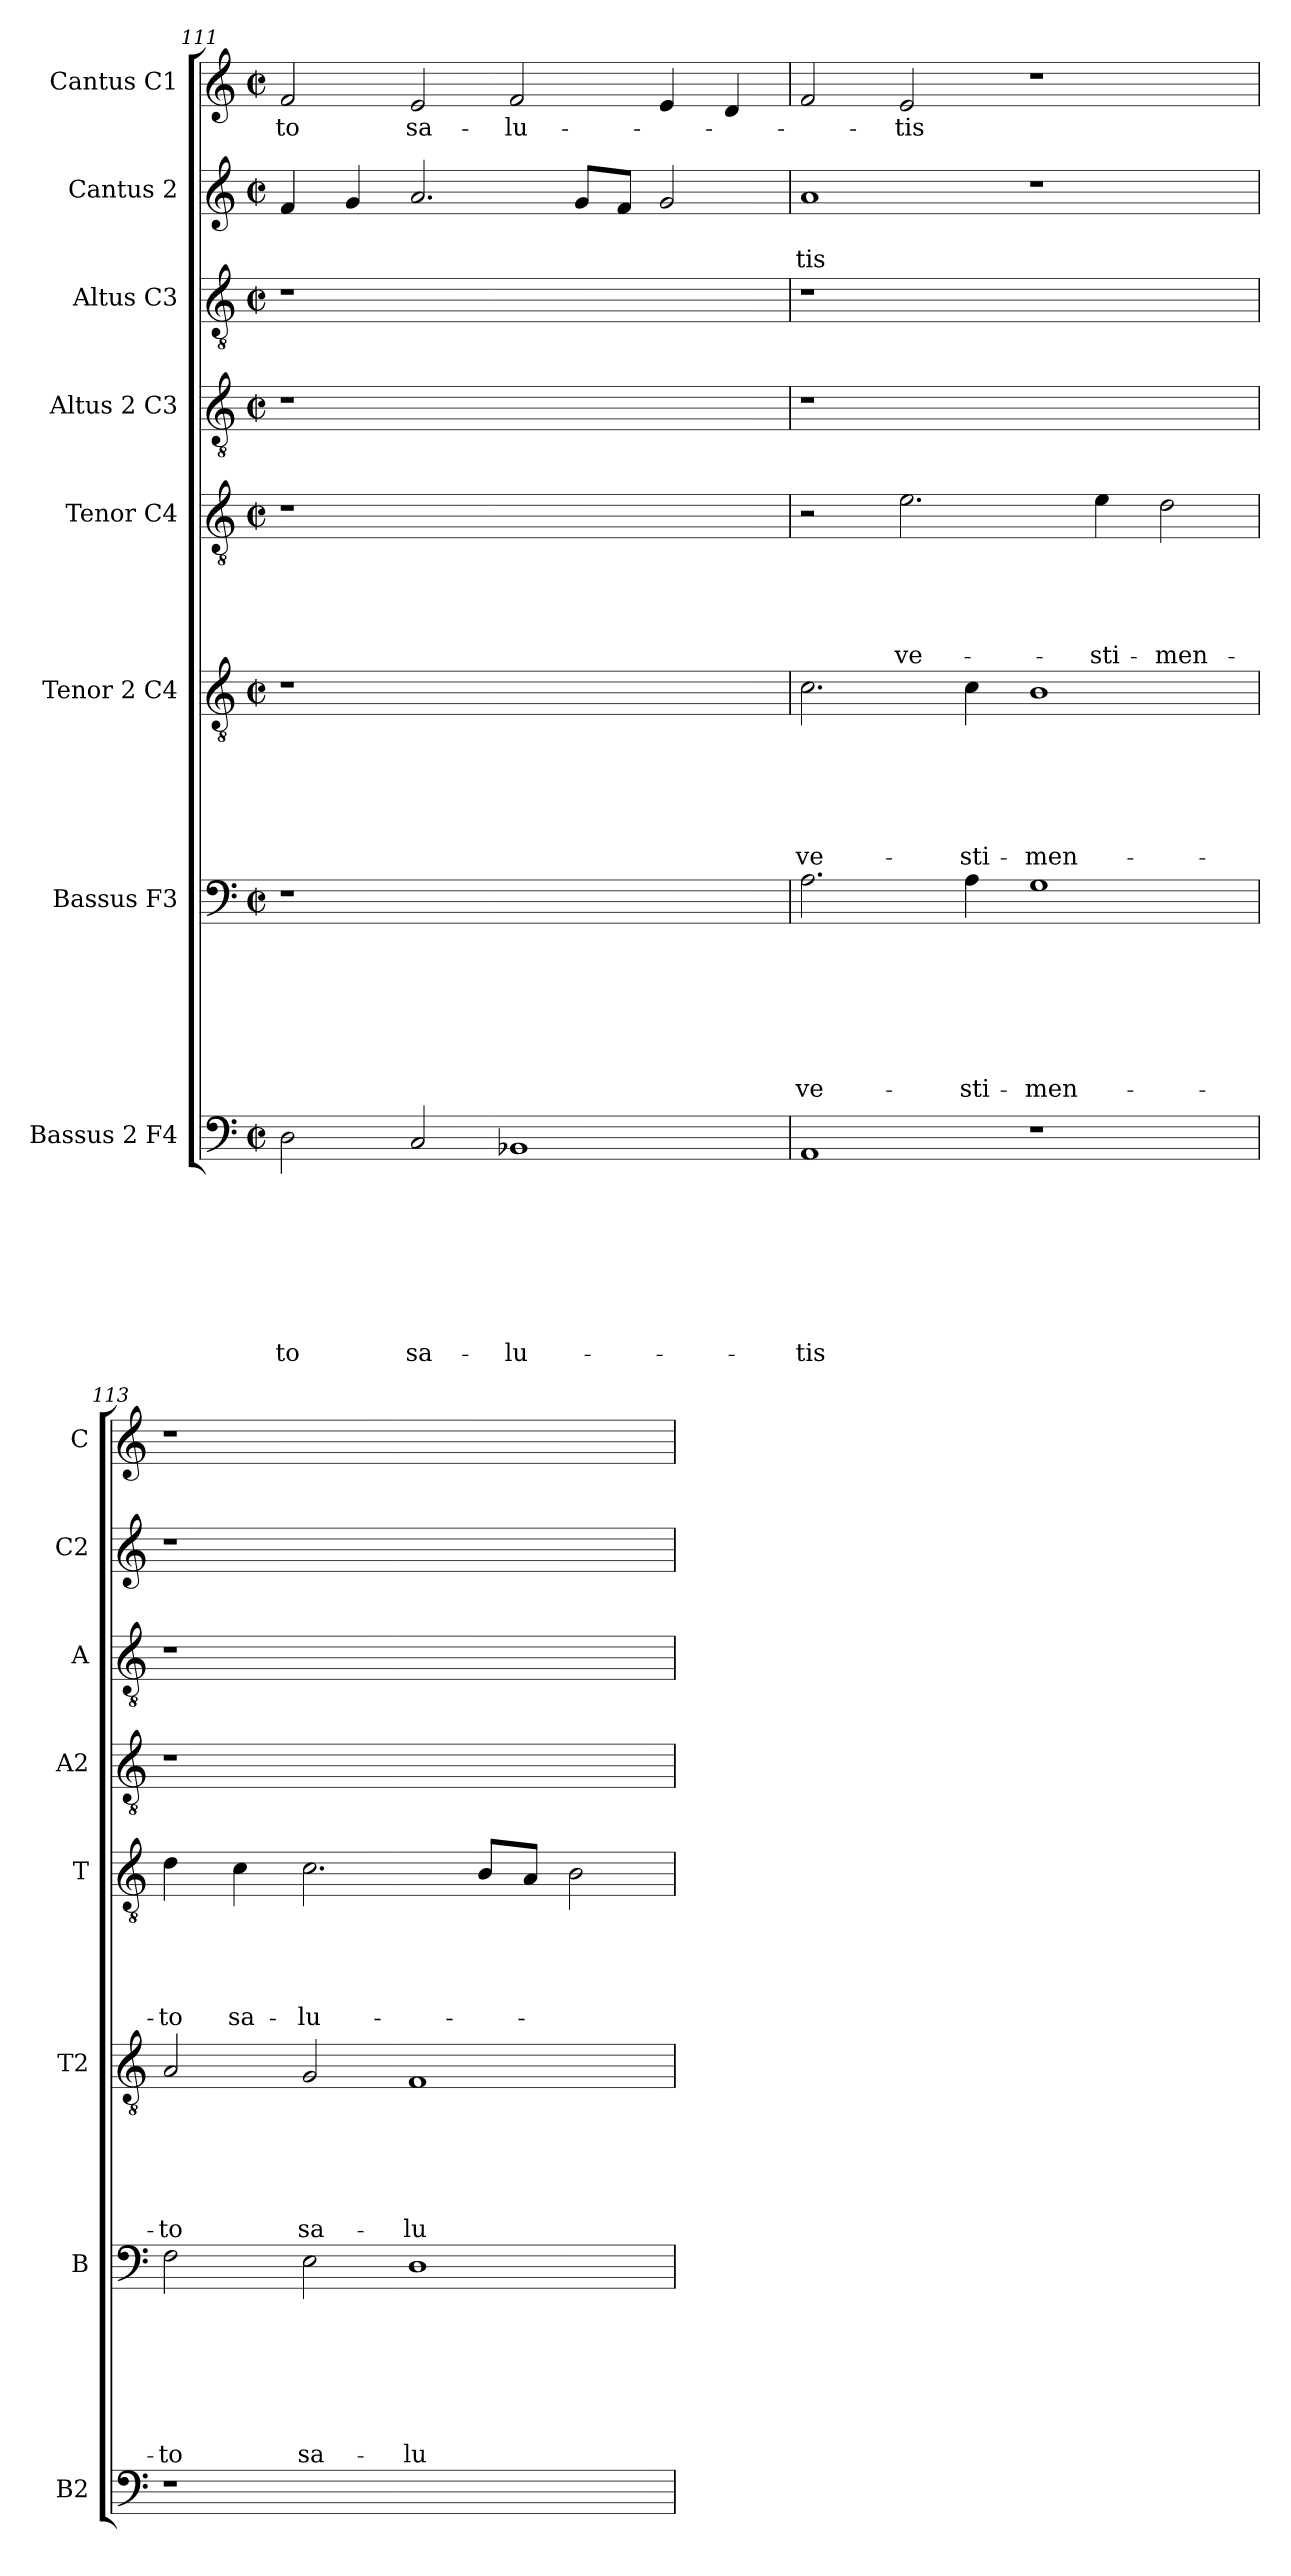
**kern	**text	**text	**text	**text	**text	**text	**text	**text	**kern	**text	**text	**text	**text	**text	**text	**text	**kern	**text	**text	**text	**text	**text	**text	**kern	**text	**text	**text	**text	**text	**kern	**kern	**kern	**text	**text	**kern	**text
*part8	*part8	*part8	*part8	*part8	*part8	*part8	*part8	*part8	*part7	*part7	*part7	*part7	*part7	*part7	*part7	*part7	*part6	*part6	*part6	*part6	*part6	*part6	*part6	*part5	*part5	*part5	*part5	*part5	*part5	*part4	*part3	*part2	*part2	*part2	*part1	*part1
*staff8	*staff8	*staff8	*staff8	*staff8	*staff8	*staff8	*staff8	*staff8	*staff7	*staff7	*staff7	*staff7	*staff7	*staff7	*staff7	*staff7	*staff6	*staff6	*staff6	*staff6	*staff6	*staff6	*staff6	*staff5	*staff5	*staff5	*staff5	*staff5	*staff5	*staff4	*staff3	*staff2	*staff2	*staff2	*staff1	*staff1
*I"Bassus 2 F4	*	*	*	*	*	*	*	*	*I"Bassus F3	*	*	*	*	*	*	*	*I"Tenor 2 C4	*	*	*	*	*	*	*I"Tenor C4	*	*	*	*	*	*I"Altus 2 C3	*I"Altus C3	*I"Cantus 2	*	*	*I"Cantus C1	*
*I'B2	*	*	*	*	*	*	*	*	*I'B	*	*	*	*	*	*	*	*I'T2	*	*	*	*	*	*	*I'T	*	*	*	*	*	*I'A2	*I'A	*I'C2	*	*	*I'C	*
!!LO:PB:g=z
*clefF4	*	*	*	*	*	*	*	*	*clefF4	*	*	*	*	*	*	*	*clefGv2	*	*	*	*	*	*	*clefGv2	*	*	*	*	*	*clefGv2	*clefGv2	*clefG2	*	*	*clefG2	*
*k[]	*	*	*	*	*	*	*	*	*k[]	*	*	*	*	*	*	*	*k[]	*	*	*	*	*	*	*k[]	*	*	*	*	*	*k[]	*k[]	*k[]	*	*	*k[]	*
*C:	*	*	*	*	*	*	*	*	*C:	*	*	*	*	*	*	*	*C:	*	*	*	*	*	*	*C:	*	*	*	*	*	*C:	*C:	*C:	*	*	*C:	*
*M2/2	*	*	*	*	*	*	*	*	*M2/2	*	*	*	*	*	*	*	*M2/2	*	*	*	*	*	*	*M2/2	*	*	*	*	*	*M2/2	*M2/2	*M2/2	*	*	*M2/2	*
*met(c|)	*	*	*	*	*	*	*	*	*met(c|)	*	*	*	*	*	*	*	*met(c|)	*	*	*	*	*	*	*met(c|)	*	*	*	*	*	*met(c|)	*met(c|)	*met(c|)	*	*	*met(c|)	*
=111	=111	=111	=111	=111	=111	=111	=111	=111	=111	=111	=111	=111	=111	=111	=111	=111	=111	=111	=111	=111	=111	=111	=111	=111	=111	=111	=111	=111	=111	=111	=111	=111	=111	=111	=111	=111
!	!	!	!	!	!	!	!	!LO:LY:b	!	!	!	!	!	!	!	!	!	!	!	!	!	!	!	!	!	!	!	!	!	!	!	!	!	!	!	!LO:LY:b
2D\	.	.	.	.	.	.	.	-to	1r	.	.	.	.	.	.	.	1r	.	.	.	.	.	.	1r	.	.	.	.	.	1r	1r	4f/	.	.	2f/	-to
.	.	.	.	.	.	.	.	.	.	.	.	.	.	.	.	.	.	.	.	.	.	.	.	.	.	.	.	.	.	.	.	4g/	.	.	.	.
!	!	!	!	!	!	!	!	!LO:LY:b	!	!	!	!	!	!	!	!	!	!	!	!	!	!	!	!	!	!	!	!	!	!	!	!	!	!	!	!LO:LY:b
2C/	.	.	.	.	.	.	.	sa-	.	.	.	.	.	.	.	.	.	.	.	.	.	.	.	.	.	.	.	.	.	.	.	2.a/	.	.	2e/	sa-
!	!	!	!	!	!	!	!	!LO:LY:b	!	!	!	!	!	!	!	!	!	!	!	!	!	!	!	!	!	!	!	!	!	!	!	!	!	!	!	!LO:LY:b
1BB-X	.	.	.	.	.	.	.	-lu-	1ryy	.	.	.	.	.	.	.	1ryy	.	.	.	.	.	.	1ryy	.	.	.	.	.	1ryy	1ryy	.	.	.	2f/	-lu-
.	.	.	.	.	.	.	.	.	.	.	.	.	.	.	.	.	.	.	.	.	.	.	.	.	.	.	.	.	.	.	.	8g/L	.	.	.	.
.	.	.	.	.	.	.	.	.	.	.	.	.	.	.	.	.	.	.	.	.	.	.	.	.	.	.	.	.	.	.	.	8f/J	.	.	.	.
.	.	.	.	.	.	.	.	.	.	.	.	.	.	.	.	.	.	.	.	.	.	.	.	.	.	.	.	.	.	.	.	2g/	.	.	4e/	.
.	.	.	.	.	.	.	.	.	.	.	.	.	.	.	.	.	.	.	.	.	.	.	.	.	.	.	.	.	.	.	.	.	.	.	4d/	.
=112	=112	=112	=112	=112	=112	=112	=112	=112	=112	=112	=112	=112	=112	=112	=112	=112	=112	=112	=112	=112	=112	=112	=112	=112	=112	=112	=112	=112	=112	=112	=112	=112	=112	=112	=112	=112
!	!	!	!	!	!	!	!	!LO:LY:b	!	!	!	!	!	!	!	!LO:LY:b	!	!	!	!	!	!	!LO:LY:b	!	!	!	!	!	!	!	!	!	!	!LO:LY:b	!	!
1AA	.	.	.	.	.	.	.	-tis	2.A\	.	.	.	.	.	.	ve-	2.c\	.	.	.	.	.	ve-	2r	.	.	.	.	.	1r	1r	1a	.	-tis	2f/	.
!	!	!	!	!	!	!	!	!	!	!	!	!	!	!	!	!	!	!	!	!	!	!	!	!	!	!	!	!	!LO:LY:b	!	!	!	!	!	!	!LO:LY:b
.	.	.	.	.	.	.	.	.	.	.	.	.	.	.	.	.	.	.	.	.	.	.	.	2.e\	.	.	.	.	ve-	.	.	.	.	.	2e/	-tis
!	!	!	!	!	!	!	!	!	!	!	!	!	!	!	!	!LO:LY:b	!	!	!	!	!	!	!LO:LY:b	!	!	!	!	!	!	!	!	!	!	!	!	!
.	.	.	.	.	.	.	.	.	4A\	.	.	.	.	.	.	-sti-	4c\	.	.	.	.	.	-sti-	.	.	.	.	.	.	.	.	.	.	.	.	.
!	!	!	!	!	!	!	!	!	!	!	!	!	!	!	!	!LO:LY:b	!	!	!	!	!	!	!LO:LY:b	!	!	!	!	!	!	!	!	!	!	!	!	!
1r	.	.	.	.	.	.	.	.	1G	.	.	.	.	.	.	-men-	1B	.	.	.	.	.	-men-	.	.	.	.	.	.	1ryy	1ryy	1r	.	.	1r	.
!	!	!	!	!	!	!	!	!	!	!	!	!	!	!	!	!	!	!	!	!	!	!	!	!	!	!	!	!	!LO:LY:b	!	!	!	!	!	!	!
.	.	.	.	.	.	.	.	.	.	.	.	.	.	.	.	.	.	.	.	.	.	.	.	4e\	.	.	.	.	-sti-	.	.	.	.	.	.	.
!	!	!	!	!	!	!	!	!	!	!	!	!	!	!	!	!	!	!	!	!	!	!	!	!	!	!	!	!	!LO:LY:b	!	!	!	!	!	!	!
.	.	.	.	.	.	.	.	.	.	.	.	.	.	.	.	.	.	.	.	.	.	.	.	2d\	.	.	.	.	-men-	.	.	.	.	.	.	.
=113	=113	=113	=113	=113	=113	=113	=113	=113	=113	=113	=113	=113	=113	=113	=113	=113	=113	=113	=113	=113	=113	=113	=113	=113	=113	=113	=113	=113	=113	=113	=113	=113	=113	=113	=113	=113
!	!	!	!	!	!	!	!	!	!	!	!	!	!	!	!	!LO:LY:b	!	!	!	!	!	!	!LO:LY:b	!	!	!	!	!	!LO:LY:b	!	!	!	!	!	!	!
1r	.	.	.	.	.	.	.	.	2F\	.	.	.	.	.	.	-to	2A/	.	.	.	.	.	-to	4d\	.	.	.	.	-to	1r	1r	1r	.	.	1r	.
!	!	!	!	!	!	!	!	!	!	!	!	!	!	!	!	!	!	!	!	!	!	!	!	!	!	!	!	!	!LO:LY:b	!	!	!	!	!	!	!
.	.	.	.	.	.	.	.	.	.	.	.	.	.	.	.	.	.	.	.	.	.	.	.	4c\	.	.	.	.	sa-	.	.	.	.	.	.	.
!	!	!	!	!	!	!	!	!	!	!	!	!	!	!	!	!LO:LY:b	!	!	!	!	!	!	!LO:LY:b	!	!	!	!	!	!LO:LY:b	!	!	!	!	!	!	!
.	.	.	.	.	.	.	.	.	2E\	.	.	.	.	.	.	sa-	2G/	.	.	.	.	.	sa-	2.c\	.	.	.	.	-lu-	.	.	.	.	.	.	.
!	!	!	!	!	!	!	!	!	!	!	!	!	!	!	!	!LO:LY:b	!	!	!	!	!	!	!LO:LY:b	!	!	!	!	!	!	!	!	!	!	!	!	!
1ryy	.	.	.	.	.	.	.	.	1D	.	.	.	.	.	.	-lu-	1F	.	.	.	.	.	-lu-	.	.	.	.	.	.	1ryy	1ryy	1ryy	.	.	1ryy	.
.	.	.	.	.	.	.	.	.	.	.	.	.	.	.	.	.	.	.	.	.	.	.	.	8B/L	.	.	.	.	.	.	.	.	.	.	.	.
.	.	.	.	.	.	.	.	.	.	.	.	.	.	.	.	.	.	.	.	.	.	.	.	8A/J	.	.	.	.	.	.	.	.	.	.	.	.
.	.	.	.	.	.	.	.	.	.	.	.	.	.	.	.	.	.	.	.	.	.	.	.	2B\	.	.	.	.	.	.	.	.	.	.	.	.
=	=	=	=	=	=	=	=	=	=	=	=	=	=	=	=	=	=	=	=	=	=	=	=	=	=	=	=	=	=	=	=	=	=	=	=	=
*-	*-	*-	*-	*-	*-	*-	*-	*-	*-	*-	*-	*-	*-	*-	*-	*-	*-	*-	*-	*-	*-	*-	*-	*-	*-	*-	*-	*-	*-	*-	*-	*-	*-	*-	*-	*-
